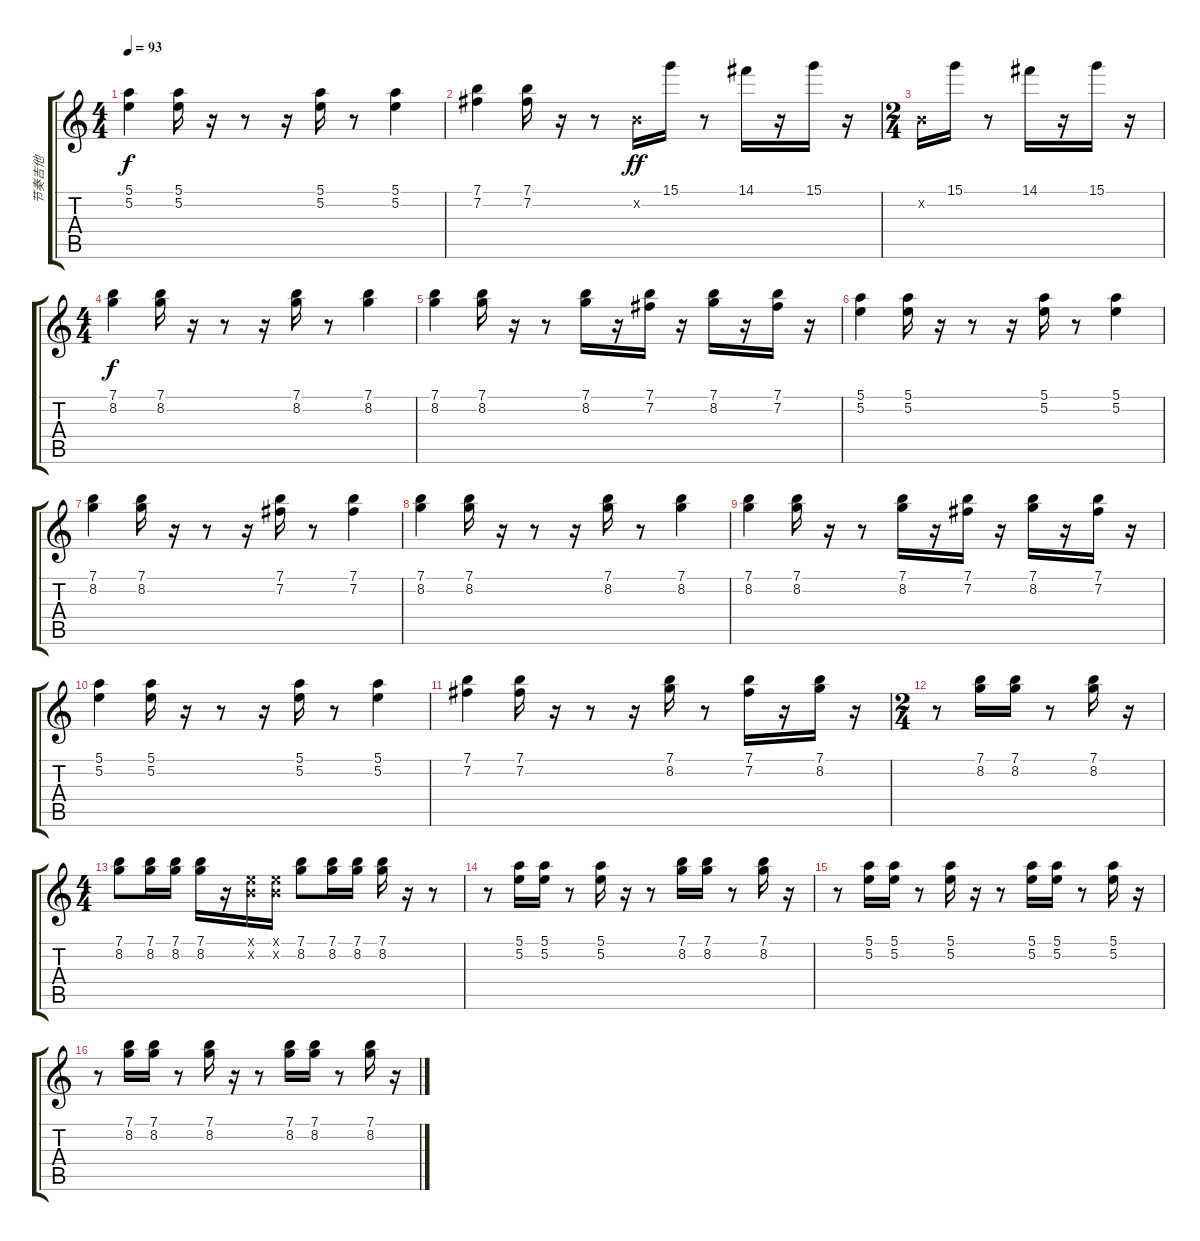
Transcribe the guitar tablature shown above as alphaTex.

\track ("节奏吉他" "节奏吉他") {instrument electricguitarclean}
\staff {score tabs}
\tuning (E4 B3 G3 D3 A2 E2) {hide}
\ts (4 4)
\tempo 93
\clef g2
\ks c
(5.1 5.2).4{dy f} (5.1 5.2).16 r.16 r.8 r.16 (5.1 5.2).16 r.8 (5.1 5.2).4 |
(7.1 7.2).4 (7.1 7.2).16 r.16 r.8 0.2{x}.16{dy ff} 15.1.16 r.8 14.1.16 r.16 15.1.16 r.16 |
\ts (2 4)
0.2{x}.16 15.1.16 r.8 14.1.16 r.16 15.1.16 r.16 |
\ts (4 4)
(7.1 8.2).4{dy f} (7.1 8.2).16 r.16 r.8 r.16 (7.1 8.2).16 r.8 (7.1 8.2).4 |
(7.1 8.2).4 (7.1 8.2).16 r.16 r.8 (7.1 8.2).16 r.16 (7.1 7.2).16 r.16 (7.1 8.2).16 r.16 (7.1 7.2).16 r.16 |
(5.1 5.2).4 (5.1 5.2).16 r.16 r.8 r.16 (5.1 5.2).16 r.8 (5.1 5.2).4 |
(7.1 8.2).4 (7.1 8.2).16 r.16 r.8 r.16 (7.1 7.2).16 r.8 (7.1 7.2).4 |
(7.1 8.2).4 (7.1 8.2).16 r.16 r.8 r.16 (7.1 8.2).16 r.8 (7.1 8.2).4 |
(7.1 8.2).4 (7.1 8.2).16 r.16 r.8 (7.1 8.2).16 r.16 (7.1 7.2).16 r.16 (7.1 8.2).16 r.16 (7.1 7.2).16 r.16 |
(5.1 5.2).4 (5.1 5.2).16 r.16 r.8 r.16 (5.1 5.2).16 r.8 (5.1 5.2).4 |
(7.1 7.2).4 (7.1 7.2).16 r.16 r.8 r.16 (7.1 8.2).16 r.8 (7.1 7.2).16 r.16 (7.1 8.2).16 r.16 |
\ts (2 4)
r.8 (7.1 8.2).16 (7.1 8.2).16 r.8 (7.1 8.2).16 r.16 |
\ts (4 4)
(7.1 8.2).8 (7.1 8.2).16 (7.1 8.2).16 (7.1 8.2).16 r.16 (0.1{x} 0.2{x}).16 (0.1{x} 0.2{x}).16 (7.1 8.2).8 (7.1 8.2).16 (7.1 8.2).16 (7.1 8.2).16 r.16 r.8 |
r.8 (5.1 5.2).16 (5.1 5.2).16 r.8 (5.1 5.2).16 r.16 r.8 (7.1 8.2).16 (7.1 8.2).16 r.8 (7.1 8.2).16 r.16 |
r.8 (5.1 5.2).16 (5.1 5.2).16 r.8 (5.1 5.2).16 r.16 r.8 (5.1 5.2).16 (5.1 5.2).16 r.8 (5.1 5.2).16 r.16 |
r.8 (7.1 8.2).16 (7.1 8.2).16 r.8 (7.1 8.2).16 r.16 r.8 (7.1 8.2).16 (7.1 8.2).16 r.8 (7.1 8.2).16 r.16
